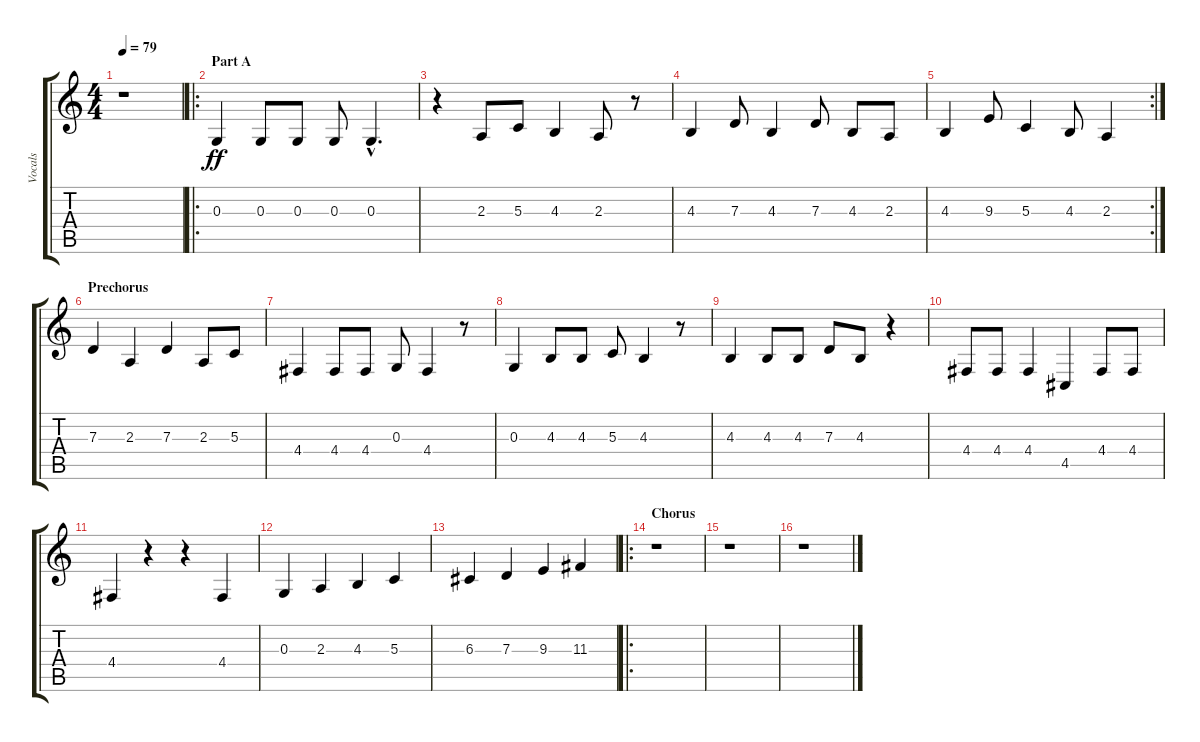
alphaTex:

\track ("Vocals" "Vocals") {instrument synthvoice}
\staff {score tabs}
\tuning (E4 B3 G3 D3 A2 E2) {hide}
\ts (4 4)
\tempo 79
\clef g2
\ks c
r.1{dy ff} |
\ro
\section ("" "Part A")
0.3.4 0.3.8 0.3.8 0.3.8 0.3{hac}.4{d} |
r.4 2.3.8 5.3.8 4.3.4 2.3.8 r.8 |
4.3.4 7.3.8 4.3.4 7.3.8 4.3.8 2.3.8 |
\rc 2
4.3.4 9.3.8 5.3.4 4.3.8 2.3.4 |
\section ("" "Prechorus")
7.3.4 2.3.4 7.3.4 2.3.8 5.3.8 |
4.4.4 4.4.8 4.4.8 0.3.8 4.4.4 r.8 |
0.3.4 4.3.8 4.3.8 5.3.8 4.3.4 r.8 |
4.3.4 4.3.8 4.3.8 7.3.8 4.3.8 r.4 |
4.4.8 4.4.8 4.4.4 4.5.4 4.4.8 4.4.8 |
4.4.4 r.4 r.4 4.4.4 |
0.3.4 2.3.4 4.3.4 5.3.4 |
6.3.4 7.3.4 9.3.4 11.3.4 |
\ro
\section ("" "Chorus")
r.1 |
r.1 |
r.1
